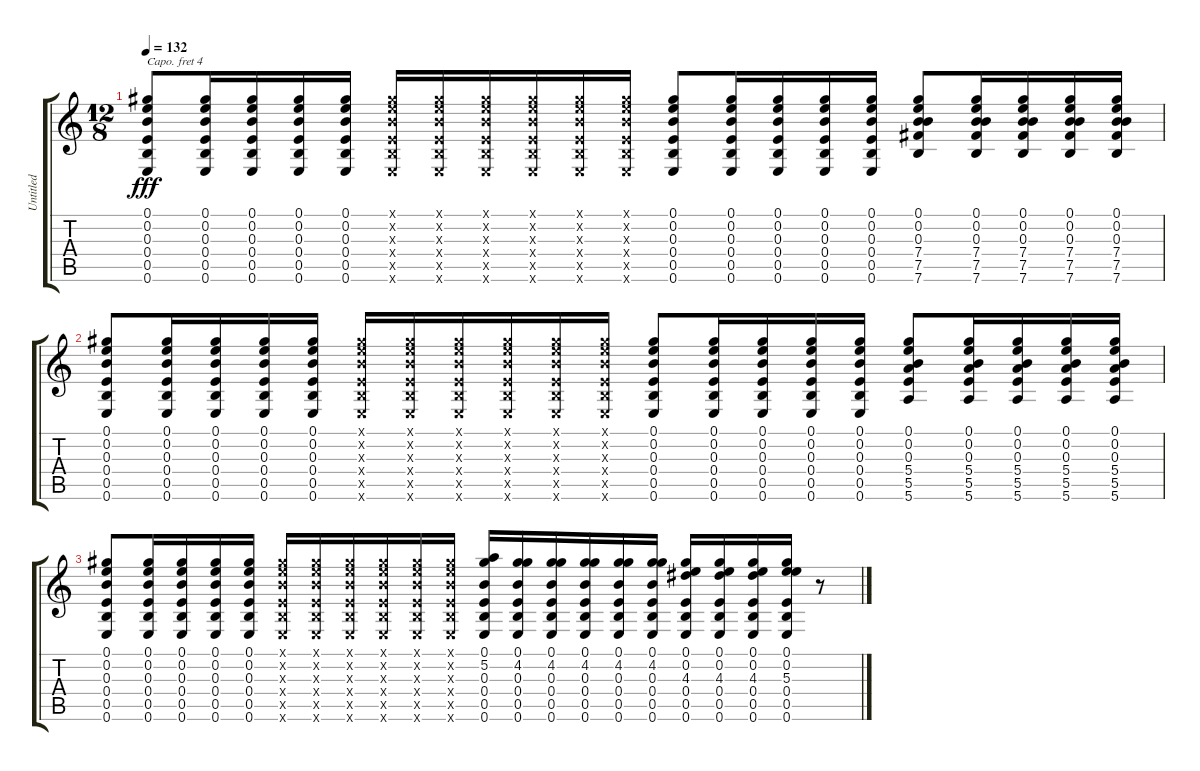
\track ("Untitled" "Untitled") {instrument acousticguitarsteel}
\staff {score tabs}
\capo 4
\tuning (E4 C4 G3 C3 G2 C2) {hide}
\ts (12 8)
\tempo 132
\clef g2
\ks c
(0.1 0.2 0.3 0.4 0.5 0.6).8{dy fff} (0.1 0.2 0.3 0.4 0.5 0.6).16 (0.1 0.2 0.3 0.4 0.5 0.6).16 (0.1 0.2 0.3 0.4 0.5 0.6).16 (0.1 0.2 0.3 0.4 0.5 0.6).16 (0.1{x} 0.2{x} 0.3{x} 0.4{x} 0.5{x} 0.6{x}).16 (0.1{x} 0.2{x} 0.3{x} 0.4{x} 0.5{x} 0.6{x}).16 (0.1{x} 0.2{x} 0.3{x} 0.4{x} 0.5{x} 0.6{x}).16 (0.1{x} 0.2{x} 0.3{x} 0.4{x} 0.5{x} 0.6{x}).16 (0.1{x} 0.2{x} 0.3{x} 0.4{x} 0.5{x} 0.6{x}).16 (0.1{x} 0.2{x} 0.3{x} 0.4{x} 0.5{x} 0.6{x}).16 (0.1 0.2 0.3 0.4 0.5 0.6).8 (0.1 0.2 0.3 0.4 0.5 0.6).16 (0.1 0.2 0.3 0.4 0.5 0.6).16 (0.1 0.2 0.3 0.4 0.5 0.6).16 (0.1 0.2 0.3 0.4 0.5 0.6).16 (0.1 0.2 0.3 7.4 7.5 7.6).8 (0.1 0.2 0.3 7.4 7.5 7.6).16 (0.1 0.2 0.3 7.4 7.5 7.6).16 (0.1 0.2 0.3 7.4 7.5 7.6).16 (0.1 0.2 0.3 7.4 7.5 7.6).16 |
(0.1 0.2 0.3 0.4 0.5 0.6).8 (0.1 0.2 0.3 0.4 0.5 0.6).16 (0.1 0.2 0.3 0.4 0.5 0.6).16 (0.1 0.2 0.3 0.4 0.5 0.6).16 (0.1 0.2 0.3 0.4 0.5 0.6).16 (0.1{x} 0.2{x} 0.3{x} 0.4{x} 0.5{x} 0.6{x}).16 (0.1{x} 0.2{x} 0.3{x} 0.4{x} 0.5{x} 0.6{x}).16 (0.1{x} 0.2{x} 0.3{x} 0.4{x} 0.5{x} 0.6{x}).16 (0.1{x} 0.2{x} 0.3{x} 0.4{x} 0.5{x} 0.6{x}).16 (0.1{x} 0.2{x} 0.3{x} 0.4{x} 0.5{x} 0.6{x}).16 (0.1{x} 0.2{x} 0.3{x} 0.4{x} 0.5{x} 0.6{x}).16 (0.1 0.2 0.3 0.4 0.5 0.6).8 (0.1 0.2 0.3 0.4 0.5 0.6).16 (0.1 0.2 0.3 0.4 0.5 0.6).16 (0.1 0.2 0.3 0.4 0.5 0.6).16 (0.1 0.2 0.3 0.4 0.5 0.6).16 (0.1 0.2 0.3 5.4 5.5 5.6).8 (0.1 0.2 0.3 5.4 5.5 5.6).16 (0.1 0.2 0.3 5.4 5.5 5.6).16 (0.1 0.2 0.3 5.4 5.5 5.6).16 (0.1 0.2 0.3 5.4 5.5 5.6).16 |
(0.1 0.2 0.3 0.4 0.5 0.6).8 (0.1 0.2 0.3 0.4 0.5 0.6).16 (0.1 0.2 0.3 0.4 0.5 0.6).16 (0.1 0.2 0.3 0.4 0.5 0.6).16 (0.1 0.2 0.3 0.4 0.5 0.6).16 (0.1{x} 0.2{x} 0.3{x} 0.4{x} 0.5{x} 0.6{x}).16 (0.1{x} 0.2{x} 0.3{x} 0.4{x} 0.5{x} 0.6{x}).16 (0.1{x} 0.2{x} 0.3{x} 0.4{x} 0.5{x} 0.6{x}).16 (0.1{x} 0.2{x} 0.3{x} 0.4{x} 0.5{x} 0.6{x}).16 (0.1{x} 0.2{x} 0.3{x} 0.4{x} 0.5{x} 0.6{x}).16 (0.1{x} 0.2{x} 0.3{x} 0.4{x} 0.5{x} 0.6{x}).16 (0.1 5.2 0.3 0.4 0.5 0.6).16 (0.1 4.2 0.3 0.4 0.5 0.6).16 (0.1 4.2 0.3 0.4 0.5 0.6).16 (0.1 4.2 0.3 0.4 0.5 0.6).16 (0.1 4.2 0.3 0.4 0.5 0.6).16 (0.1 4.2 0.3 0.4 0.5 0.6).16 (0.1 0.2 4.3 0.4 0.5 0.6).16 (0.1 0.2 4.3 0.4 0.5 0.6).16 (0.1 0.2 4.3 0.4 0.5 0.6).16 (0.1 0.2 5.3 0.4 0.5 0.6).16 r.8
